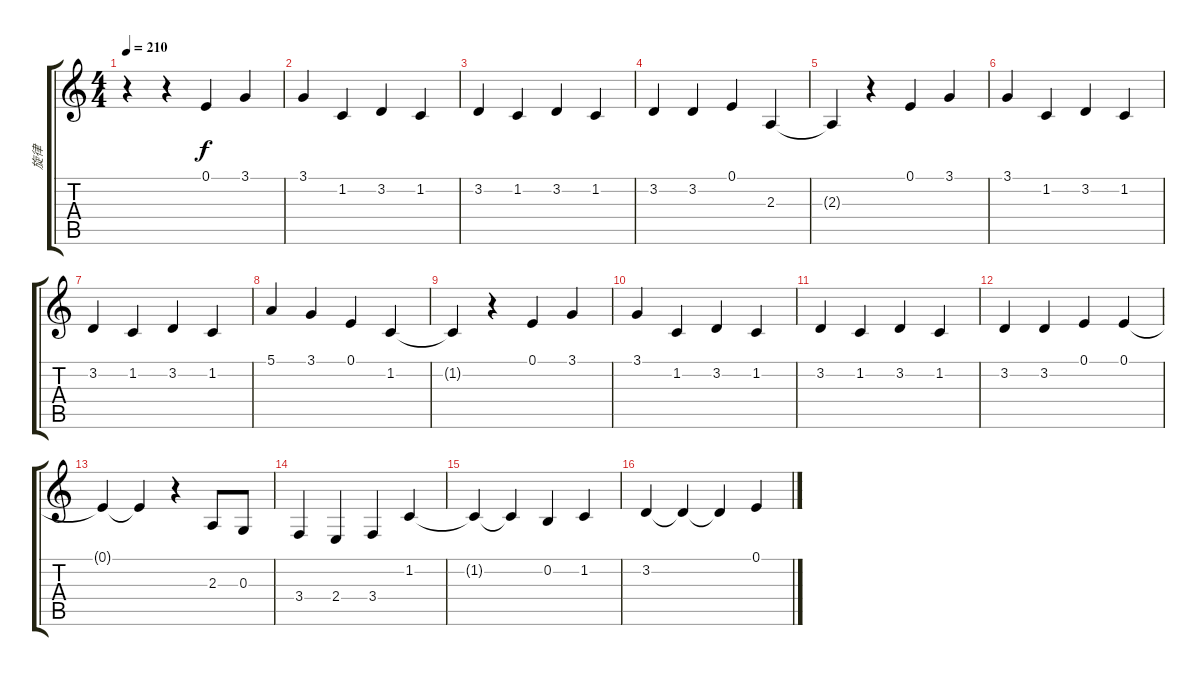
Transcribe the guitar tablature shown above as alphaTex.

\track ("旋律" "旋律") {instrument flute}
\staff {score tabs}
\tuning (E4 B3 G3 D3 A2 E2) {hide}
\ts (4 4)
\tempo 210
\clef g2
\ks c
r.4{dy f} r.4 0.1.4 3.1.4 |
3.1.4 1.2.4 3.2.4 1.2.4 |
3.2.4{txt ""} 1.2.4 3.2.4 1.2.4 |
3.2.4 3.2.4 0.1.4 2.3.4 |
2.3{t}.4 r.4 0.1.4 3.1.4 |
3.1.4 1.2.4 3.2.4 1.2.4 |
3.2.4 1.2.4 3.2.4 1.2.4 |
5.1.4 3.1.4 0.1.4 1.2.4 |
1.2{t}.4 r.4 0.1.4 3.1.4 |
3.1.4 1.2.4 3.2.4 1.2.4 |
3.2.4 1.2.4 3.2.4 1.2.4 |
3.2.4 3.2.4 0.1.4 0.1.4 |
0.1{t}.4 0.1{t}.4 r.4 2.3.8 0.3.8 |
3.4.4 2.4.4 3.4.4 1.2.4 |
1.2{t}.4 1.2{t}.4 0.2.4 1.2.4 |
3.2.4 3.2{t}.4 3.2{t}.4 0.1.4
